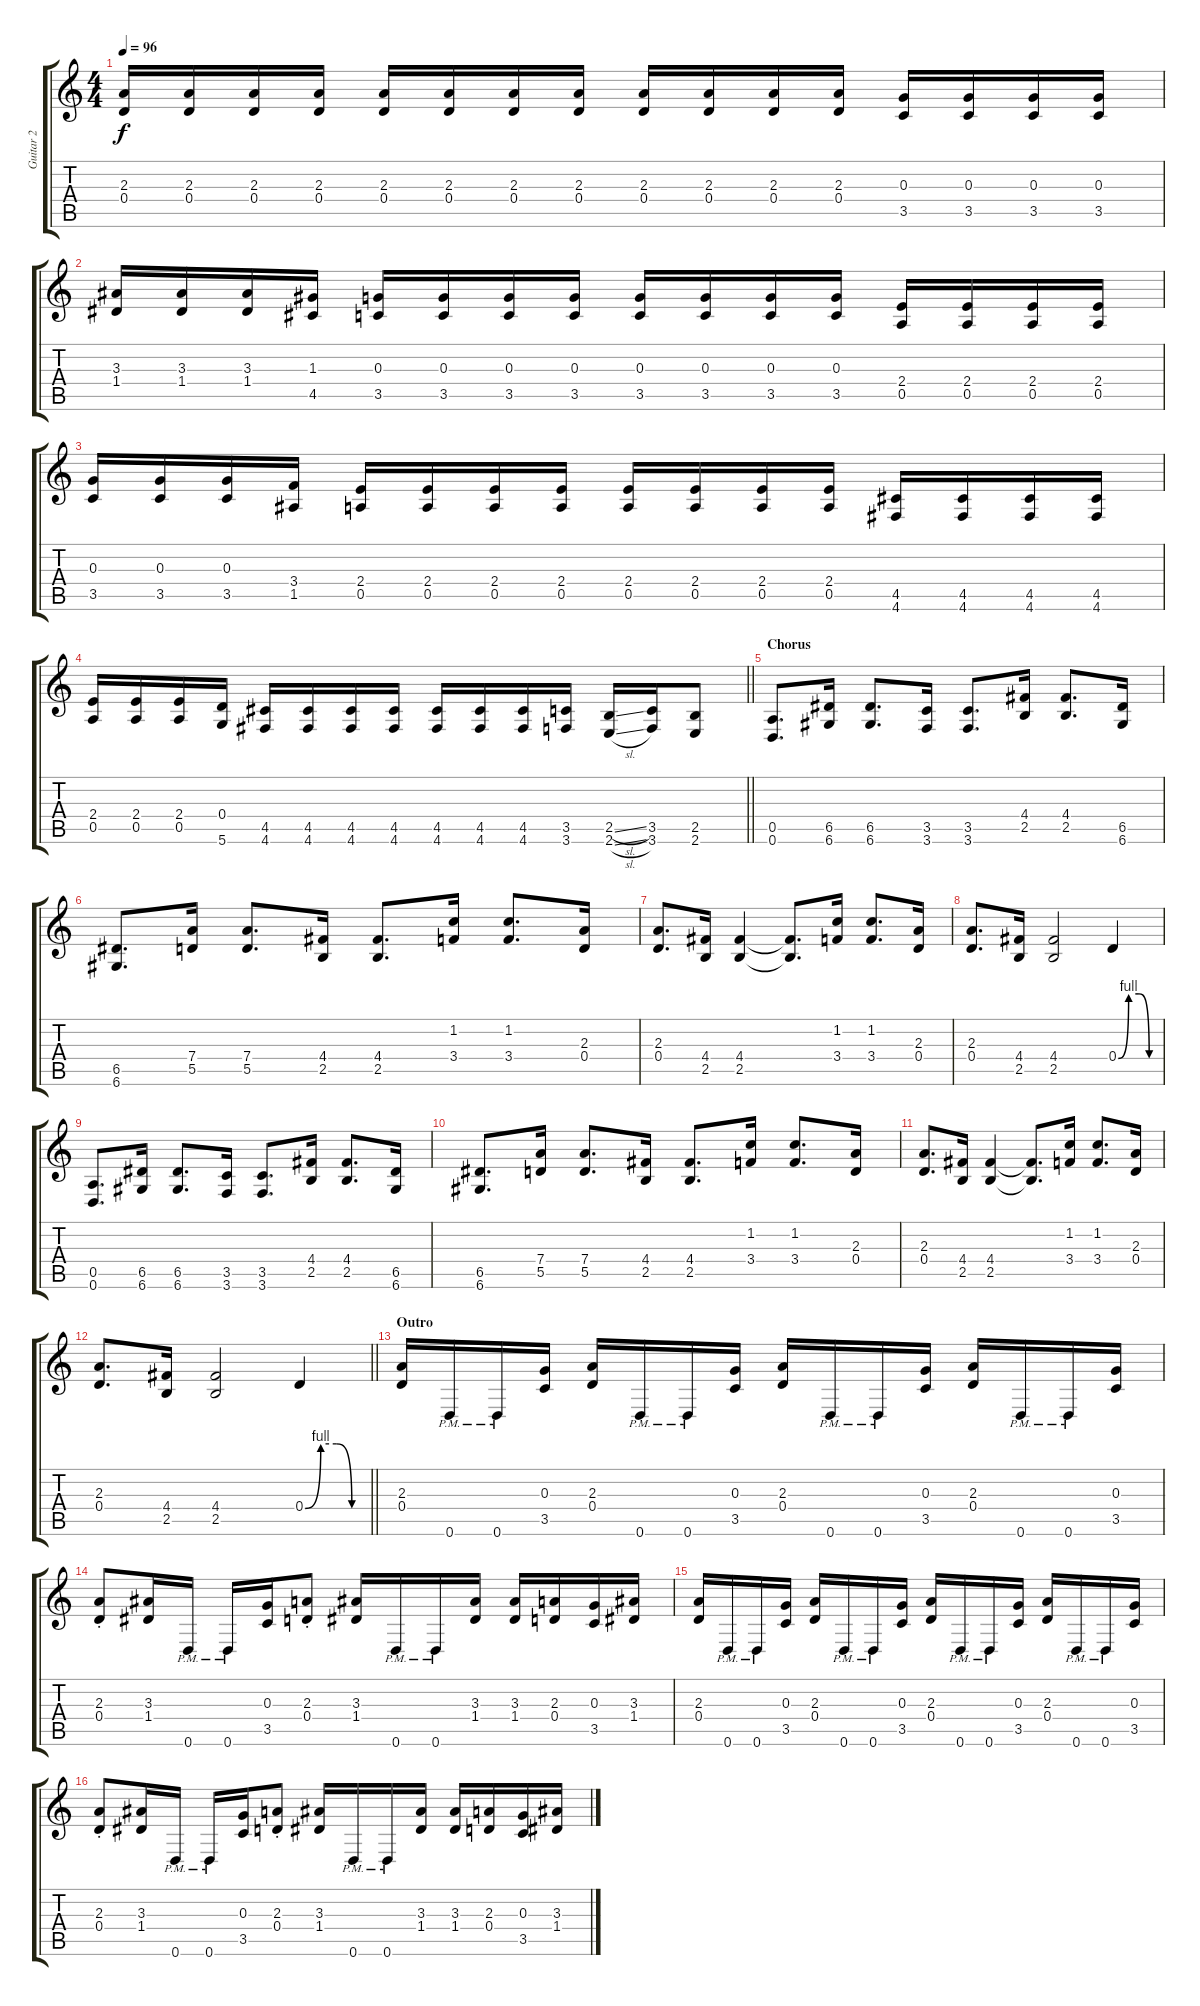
\track ("Guitar 2" "Guitar 2") {instrument distortionguitar}
\staff {score tabs}
\tuning (E4 B3 G3 D3 A2 D2) {hide}
\ts (4 4)
\tempo 96
\clef g2
\ks c
(2.3 0.4).16{dy f} (2.3 0.4).16 (2.3 0.4).16 (2.3 0.4).16 (2.3 0.4).16 (2.3 0.4).16 (2.3 0.4).16 (2.3 0.4).16 (2.3 0.4).16 (2.3 0.4).16 (2.3 0.4).16 (2.3 0.4).16 (0.3 3.5).16 (0.3 3.5).16 (0.3 3.5).16 (0.3 3.5).16 |
(3.3 1.4).16 (3.3 1.4).16 (3.3 1.4).16 (1.3 4.5).16 (0.3 3.5).16 (0.3 3.5).16 (0.3 3.5).16 (0.3 3.5).16 (0.3 3.5).16 (0.3 3.5).16 (0.3 3.5).16 (0.3 3.5).16 (2.4 0.5).16 (2.4 0.5).16 (2.4 0.5).16 (2.4 0.5).16 |
(0.3 3.5).16 (0.3 3.5).16 (0.3 3.5).16 (3.4 1.5).16 (2.4 0.5).16 (2.4 0.5).16 (2.4 0.5).16 (2.4 0.5).16 (2.4 0.5).16 (2.4 0.5).16 (2.4 0.5).16 (2.4 0.5).16 (4.5 4.6).16 (4.5 4.6).16 (4.5 4.6).16 (4.5 4.6).16 |
\barLineRight lightlight
(2.4 0.5).16 (2.4 0.5).16 (2.4 0.5).16 (0.4 5.6).16 (4.5 4.6).16 (4.5 4.6).16 (4.5 4.6).16 (4.5 4.6).16 (4.5 4.6).16 (4.5 4.6).16 (4.5 4.6).16 (3.5 3.6).16 (2.5{sl} 2.6{sl}).16 (3.5 3.6).16 (2.5 2.6).8 |
\section ("" "Chorus")
(0.5 0.6).8{d} (6.5 6.6).16 (6.5 6.6).8{d} (3.5 3.6).16 (3.5 3.6).8{d} (4.4 2.5).16 (4.4 2.5).8{d} (6.5 6.6).16 |
(6.5 6.6).8{d} (7.4 5.5).16 (7.4 5.5).8{d} (4.4 2.5).16 (4.4 2.5).8{d} (1.2 3.4).16 (1.2 3.4).8{d} (2.3 0.4).16 |
(2.3 0.4).8{d} (4.4 2.5).16 (4.4 2.5).4 (4.4{t} 2.5{t}).8{d} (1.2 3.4).16 (1.2 3.4).8{d} (2.3 0.4).16 |
(2.3 0.4).8{d} (4.4 2.5).16 (4.4 2.5).2 0.4{be (custom 0 0 15 4 30 4 45 0 60 0)}.4 |
(0.5 0.6).8{d} (6.5 6.6).16 (6.5 6.6).8{d} (3.5 3.6).16 (3.5 3.6).8{d} (4.4 2.5).16 (4.4 2.5).8{d} (6.5 6.6).16 |
(6.5 6.6).8{d} (7.4 5.5).16 (7.4 5.5).8{d} (4.4 2.5).16 (4.4 2.5).8{d} (1.2 3.4).16 (1.2 3.4).8{d} (2.3 0.4).16 |
(2.3 0.4).8{d} (4.4 2.5).16 (4.4 2.5).4 (4.4{t} 2.5{t}).8{d} (1.2 3.4).16 (1.2 3.4).8{d} (2.3 0.4).16 |
\barLineRight lightlight
(2.3 0.4).8{d} (4.4 2.5).16 (4.4 2.5).2 0.4{be (custom 0 0 15 4 30 4 45 0 60 0)}.4 |
\section ("" "Outro")
(2.3 0.4).16{instrument distortionguitar} 0.6{pm}.16 0.6{pm}.16 (0.3 3.5).16 (2.3 0.4).16 0.6{pm}.16 0.6{pm}.16 (0.3 3.5).16 (2.3 0.4).16 0.6{pm}.16 0.6{pm}.16 (0.3 3.5).16 (2.3 0.4).16 0.6{pm}.16 0.6{pm}.16 (0.3 3.5).16 |
(2.3{st} 0.4{st}).8 (3.3 1.4).16 0.6{pm}.16 0.6{pm}.16 (0.3 3.5).16 (2.3{st} 0.4{st}).8 (3.3 1.4).16 0.6{pm}.16 0.6{pm}.16 (3.3 1.4).16 (3.3 1.4).16 (2.3 0.4).16 (0.3 3.5).16 (3.3 1.4).16 |
(2.3 0.4).16 0.6{pm}.16 0.6{pm}.16 (0.3 3.5).16 (2.3 0.4).16 0.6{pm}.16 0.6{pm}.16 (0.3 3.5).16 (2.3 0.4).16 0.6{pm}.16 0.6{pm}.16 (0.3 3.5).16 (2.3 0.4).16 0.6{pm}.16 0.6{pm}.16 (0.3 3.5).16 |
(2.3{st} 0.4{st}).8 (3.3 1.4).16 0.6{pm}.16 0.6{pm}.16 (0.3 3.5).16 (2.3{st} 0.4{st}).8 (3.3 1.4).16 0.6{pm}.16 0.6{pm}.16 (3.3 1.4).16 (3.3 1.4).16 (2.3 0.4).16 (0.3 3.5).16 (3.3 1.4).16
